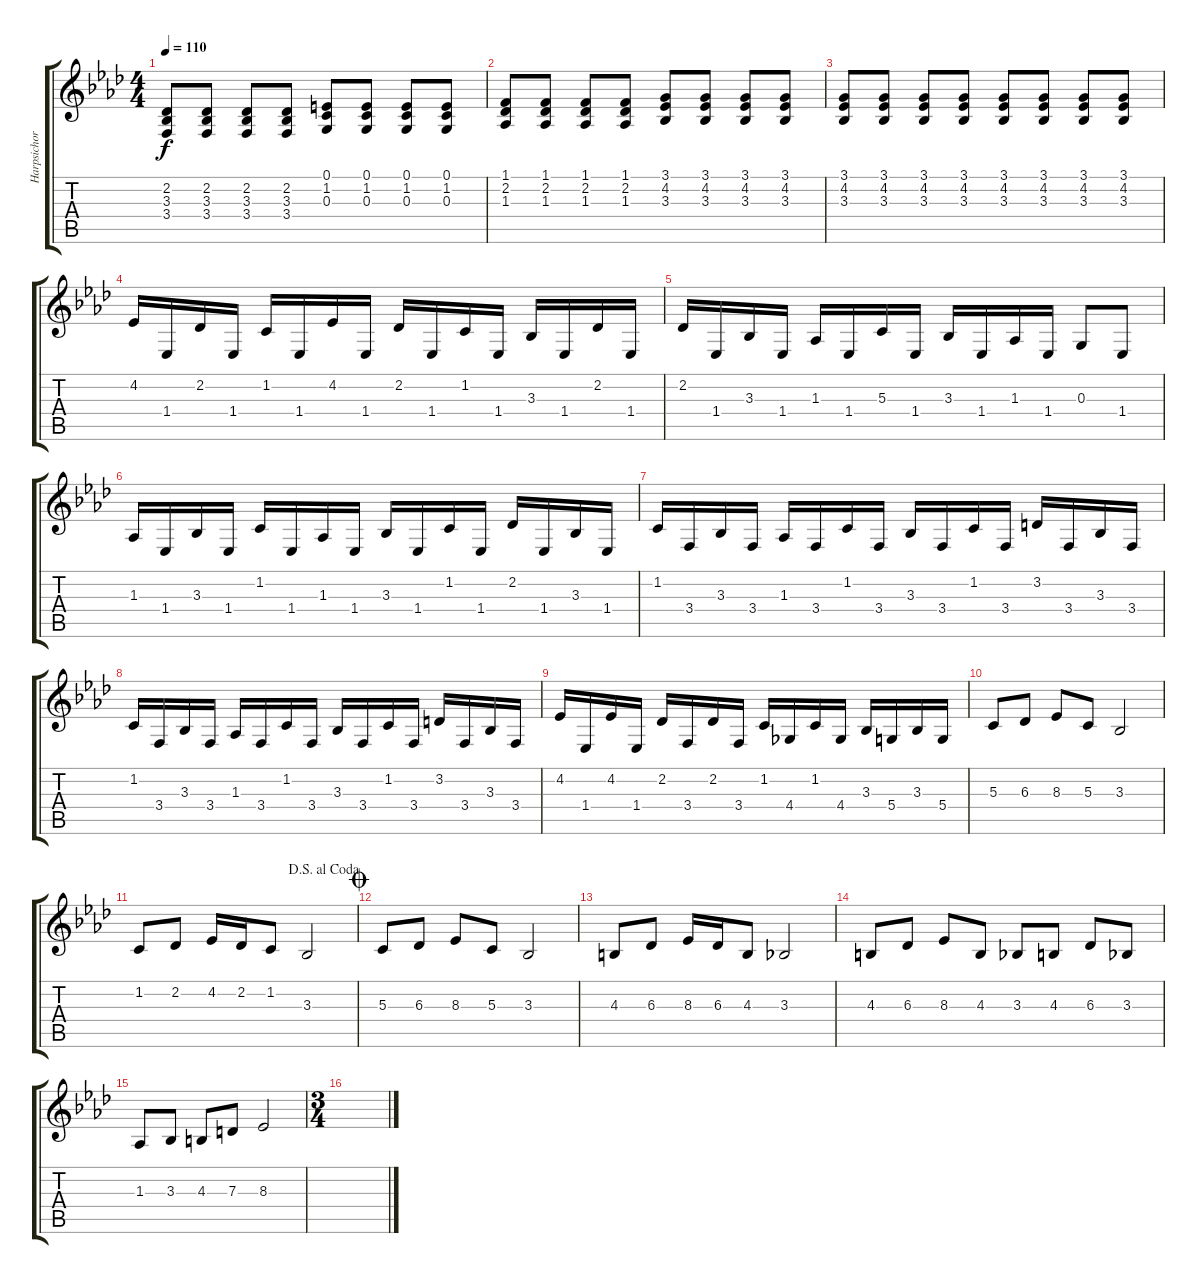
\track ("Harpsichord" "Harpsichor") {instrument harpsichord}
\staff {score tabs}
\tuning (E4 B3 G3 D3 A2 E2) {hide}
\ts (4 4)
\tempo 110
\clef g2
\ks ab
(2.2 3.3 3.4).8{dy f} (2.2 3.3 3.4).8 (2.2 3.3 3.4).8 (2.2 3.3 3.4).8 (0.1 1.2 0.3).8 (0.1 1.2 0.3).8 (0.1 1.2 0.3).8 (0.1 1.2 0.3).8 |
(1.1 2.2 1.3).8 (1.1 2.2 1.3).8 (1.1 2.2 1.3).8 (1.1 2.2 1.3).8 (3.1 4.2 3.3).8 (3.1 4.2 3.3).8 (3.1 4.2 3.3).8 (3.1 4.2 3.3).8 |
(3.1 4.2 3.3).8 (3.1 4.2 3.3).8 (3.1 4.2 3.3).8 (3.1 4.2 3.3).8 (3.1 4.2 3.3).8 (3.1 4.2 3.3).8 (3.1 4.2 3.3).8 (3.1 4.2 3.3).8 |
4.2.16 1.4.16 2.2.16 1.4.16 1.2.16 1.4.16 4.2.16 1.4.16 2.2.16 1.4.16 1.2.16 1.4.16 3.3.16 1.4.16 2.2.16 1.4.16 |
2.2.16 1.4.16 3.3.16 1.4.16 1.3.16 1.4.16 5.3.16 1.4.16 3.3.16 1.4.16 1.3.16 1.4.16 0.3.8 1.4.8 |
1.3.16 1.4.16 3.3.16 1.4.16 1.2.16 1.4.16 1.3.16 1.4.16 3.3.16 1.4.16 1.2.16 1.4.16 2.2.16 1.4.16 3.3.16 1.4.16 |
1.2.16 3.4.16 3.3.16 3.4.16 1.3.16 3.4.16 1.2.16 3.4.16 3.3.16 3.4.16 1.2.16 3.4.16 3.2.16 3.4.16 3.3.16 3.4.16 |
1.2.16 3.4.16 3.3.16 3.4.16 1.3.16 3.4.16 1.2.16 3.4.16 3.3.16 3.4.16 1.2.16 3.4.16 3.2.16 3.4.16 3.3.16 3.4.16 |
4.2.16 1.4.16 4.2.16 1.4.16 2.2.16 3.4.16 2.2.16 3.4.16 1.2.16 4.4.16 1.2.16 4.4.16 3.3.16 5.4.16 3.3.16 5.4.16 |
5.3.8 6.3.8 8.3.8 5.3.8 3.3.2 |
\jump dalsegnoalcoda
1.2.8 2.2.8 4.2.16 2.2.16 1.2.8 3.3.2 |
\jump coda
5.3.8 6.3.8 8.3.8 5.3.8 3.3.2 |
4.3.8 6.3.8 8.3.16 6.3.16 4.3.8 3.3.2 |
4.3.8 6.3.8 8.3.8 4.3.8 3.3.8 4.3.8 6.3.8 3.3.8 |
1.3.8 3.3.8 4.3.8 7.3.8 8.3.2 |
\ts (3 4)
